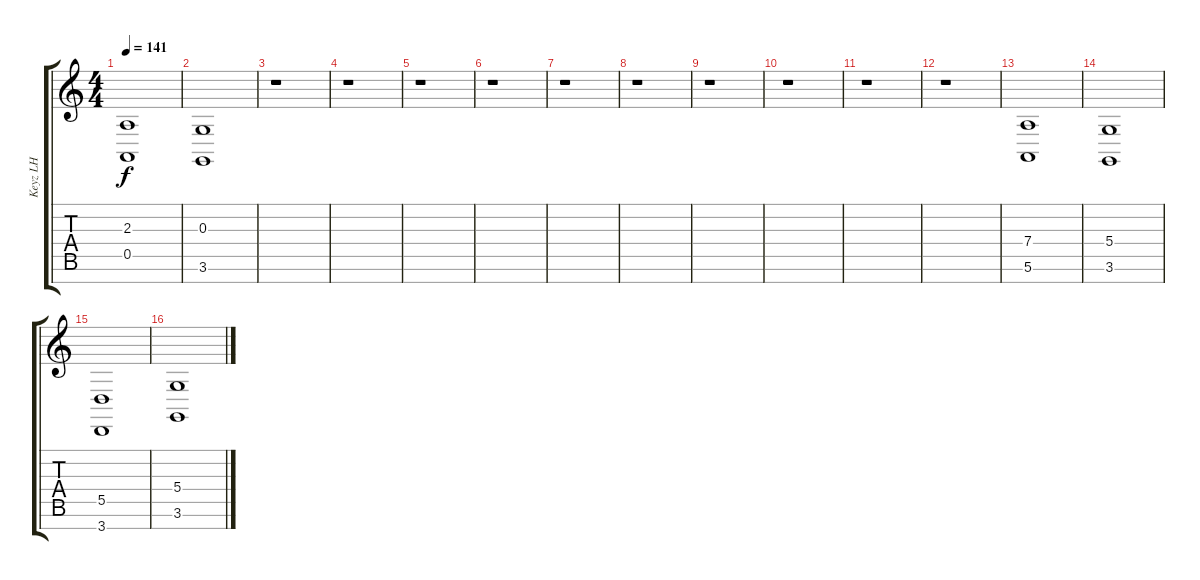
\track ("Keyz LH" "Keyz LH") {instrument stringensemble1}
\staff {score tabs}
\tuning (E4 B3 G3 D3 A2 E2 B1) {hide}
\ts (4 4)
\tempo 141
\clef g2
\ks c
(2.3 0.5).1{dy f} |
(0.3 3.6).1 |
r.1 |
r.1 |
r.1 |
r.1 |
r.1 |
r.1 |
r.1 |
r.1 |
r.1 |
r.1 |
(7.4 5.6).1 |
(5.4 3.6).1 |
(5.5 3.7).1 |
(5.4 3.6).1
